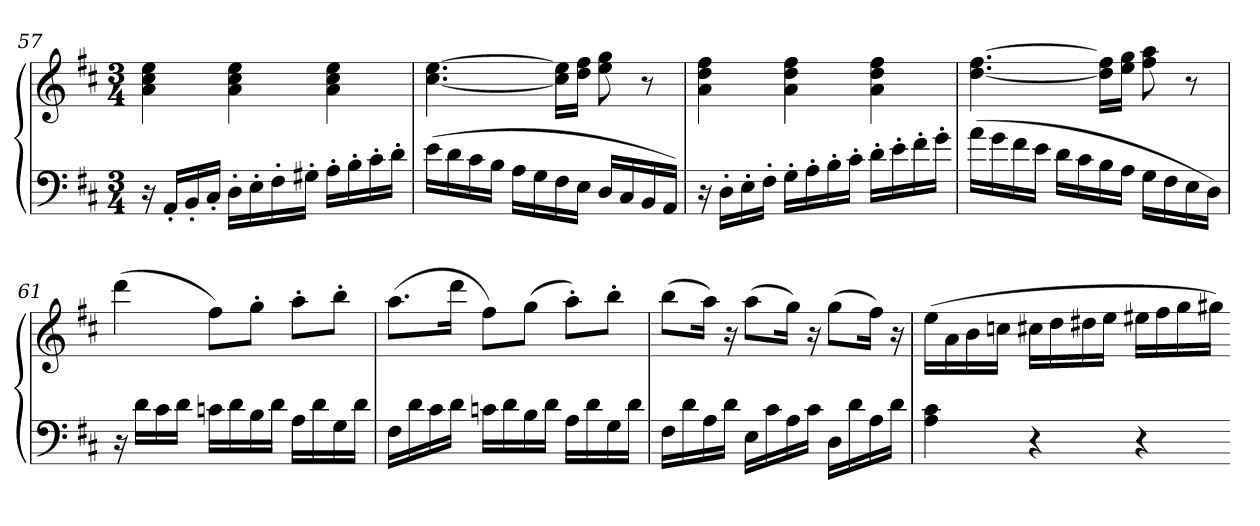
**kern	**kern
*part1	*part1
*staff2	*staff1
*clefF4	*clefG2
*k[f#c#]	*k[f#c#]
*D:	*D:
*M3/4	*M3/4
=57	=57
16r	4a 4cc# 4ee
16AA'LL	.
16BB'	.
16C#'JJ	.
16D'LL	4a 4cc# 4ee
16E'	.
16F#'	.
16G#X'JJ	.
16A'LL	4a 4cc# 4ee
16B'	.
16c#'	.
16d'JJ	.
=58	=58
(16eLL	[4.cc# [4.ee
16d	.
16c#	.
16BJJ	.
16ALL	.
16G	.
16F#	16cc#] 16ee]LL
16EJJ	16dd 16ff#JJ
16DLL	8ee 8gg
16C#	.
16BB	8r
16AAJJ)	.
=59	=59
16r	4a 4dd 4ff#
16D'LL	.
16E'	.
16F#'JJ	.
16G'LL	4a 4dd 4ff#
16A'	.
16B'	.
16c#'JJ	.
16d'LL	4a 4dd 4ff#
16e'	.
16f#'	.
16g'JJ	.
=60	=60
(16aLL	[4.dd [4.ff#
16g	.
16f#	.
16eJJ	.
16dLL	.
16c#	.
16B	16dd] 16ff#]LL
16AJJ	16ee 16ggJJ
16GLL	8ff# 8aa
16F#	.
16E	8r
16DJJ)	.
=61	=61
16r	(4ddd
16dLL	.
16c#	.
16dJJ	.
16cnLL	8ff#L)
16d	.
16B	8gg'J
16dJJ	.
16ALL	8aa'L
16d	.
16G	8bb'J
16dJJ	.
=62	=62
16F#LL	(8.aaL
16d	.
16c#	.
16dJJ	16dddJk
16cnLL	8ff#L)
16d	.
16B	(8ggJ
16dJJ	.
16ALL	8aa'L)
16d	.
16G	8bb'J
16dJJ	.
=63	=63
16F#LL	(8bbL
16d	.
16A	16aaJk)
16dJJ	16r
16ELL	(8aaL
16c#	.
16A	16ggJk)
16c#JJ	16r
16DLL	(8ggL
16d	.
16A	16ff#Jk)
16dJJ	16r
=64	=64
4A 4c#	(16eeLL
.	16a
.	16b
.	16ccnJJ
4r	16cc#XLL
.	16dd
.	16dd#X
.	16eeJJ
4r	16ee#XLL
.	16ff#
.	16gg
.	16gg#XJJ)
=-	=-
*-	*-
